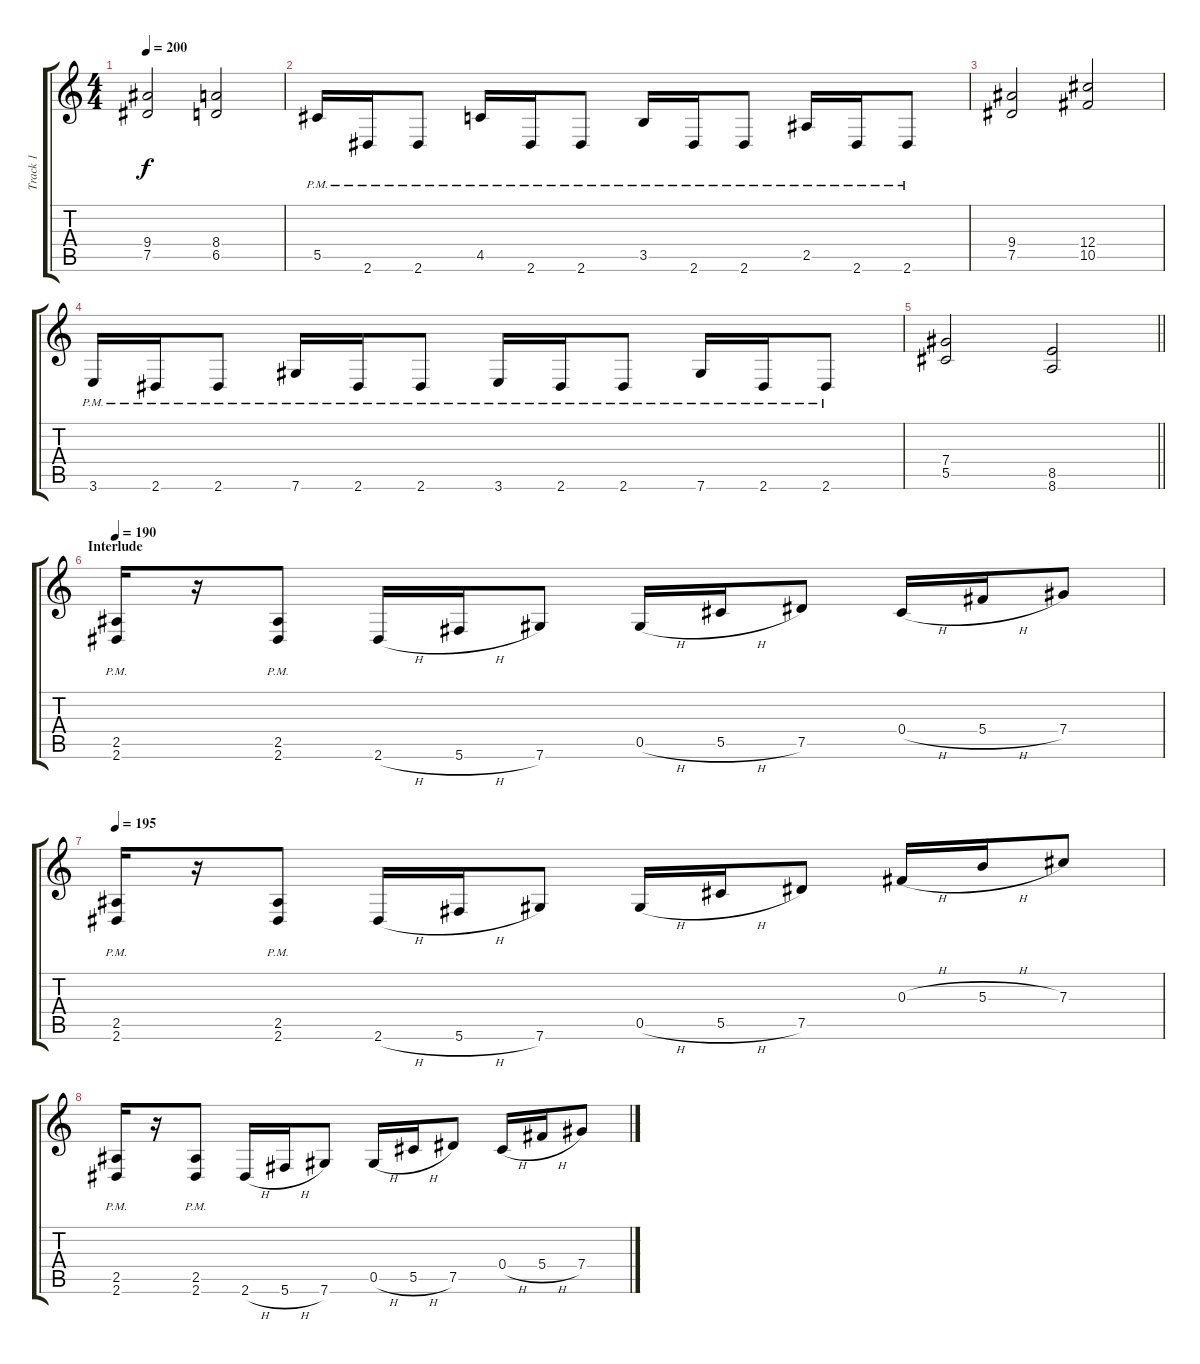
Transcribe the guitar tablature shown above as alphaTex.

\track ("Track 1" "Track 1") {instrument distortionguitar}
\staff {score tabs}
\tuning (Eb4 Bb3 Gb3 Db3 Ab2 Db2) {hide}
\ts (4 4)
\tempo 200
\clef g2
\ks c
(9.4 7.5).2{dy f} (8.4 6.5).2 |
5.5{pm}.16 2.6{pm}.16 2.6{pm}.8 4.5{pm}.16 2.6{pm}.16 2.6{pm}.8 3.5{pm}.16 2.6{pm}.16 2.6{pm}.8 2.5{pm}.16 2.6{pm}.16 2.6{pm}.8 |
(9.4 7.5).2 (12.4 10.5).2 |
3.6{pm}.16 2.6{pm}.16 2.6{pm}.8 7.6{pm}.16 2.6{pm}.16 2.6{pm}.8 3.6{pm}.16 2.6{pm}.16 2.6{pm}.8 7.6{pm}.16 2.6{pm}.16 2.6{pm}.8 |
\barLineRight lightlight
(7.4 5.5).2 (8.5 8.6).2 |
\section ("" "Interlude")
\tempo 190
(2.5{pm} 2.6{pm}).16 r.16 (2.5{pm} 2.6{pm}).8 2.6{h}.16 5.6{h}.16 7.6.8 0.5{h}.16 5.5{h}.16 7.5.8 0.4{h}.16 5.4{h}.16 7.4.8 |
\tempo 195
(2.5{pm} 2.6{pm}).16 r.16 (2.5{pm} 2.6{pm}).8 2.6{h}.16 5.6{h}.16 7.6.8 0.5{h}.16 5.5{h}.16 7.5.8 0.3{h}.16 5.3{h}.16 7.3.8 |
(2.5{pm} 2.6{pm}).16 r.16 (2.5{pm} 2.6{pm}).8 2.6{h}.16 5.6{h}.16 7.6.8 0.5{h}.16 5.5{h}.16 7.5.8 0.4{h}.16 5.4{h}.16 7.4.8
